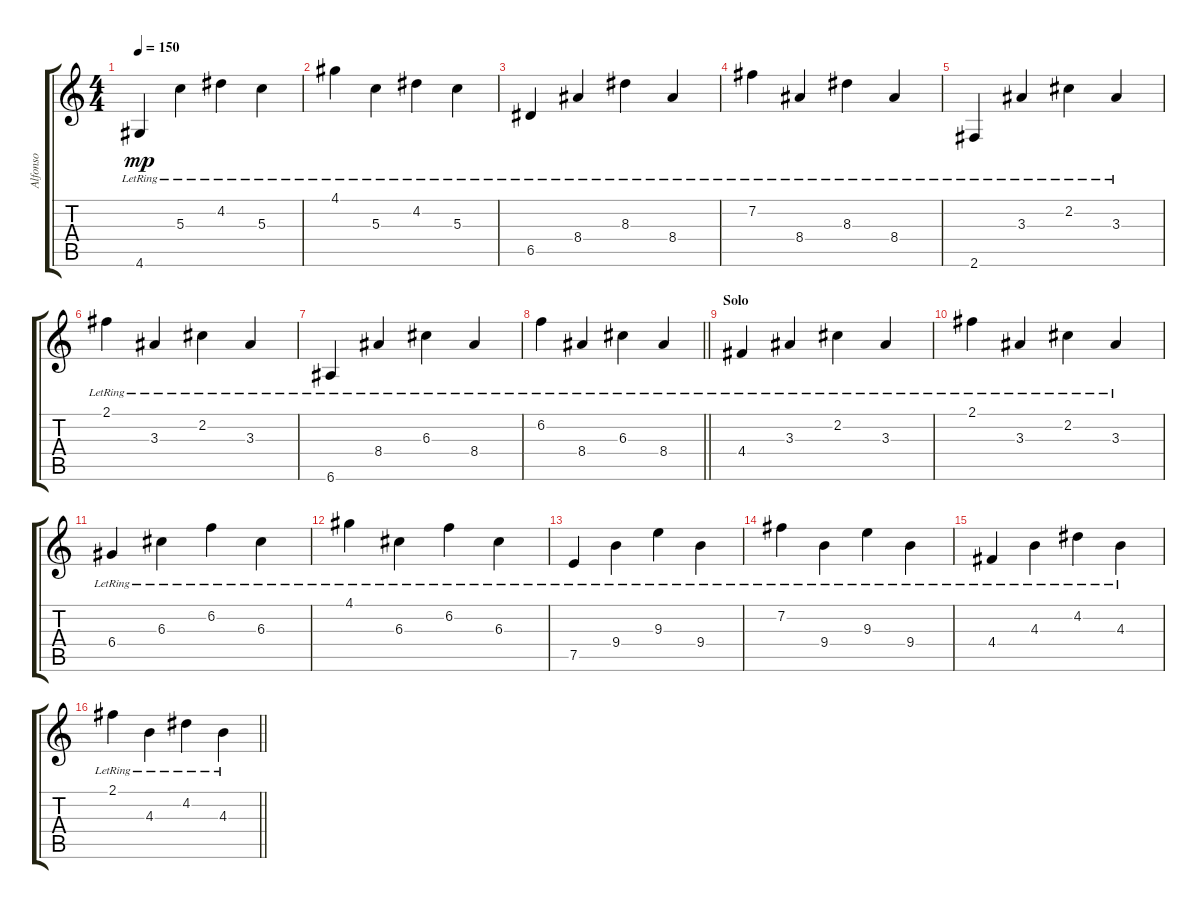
\track ("Alfonso" "Alfonso") {instrument electricguitarjazz}
\staff {score tabs}
\tuning (E4 B3 G3 D3 A2 E2) {hide}
\ts (4 4)
\tempo 150
\clef g2
\ks c
4.6{lr}.4{dy mp} 5.3{lr}.4 4.2{lr}.4 5.3{lr}.4 |
4.1{lr}.4 5.3{lr}.4 4.2{lr}.4 5.3{lr}.4 |
6.5{lr}.4 8.4{lr}.4 8.3{lr}.4 8.4{lr}.4 |
7.2{lr}.4 8.4{lr}.4 8.3{lr}.4 8.4{lr}.4 |
2.6{lr}.4 3.3{lr}.4 2.2{lr}.4 3.3{lr}.4 |
2.1{lr}.4 3.3{lr}.4 2.2{lr}.4 3.3{lr}.4 |
6.6{lr}.4 8.4{lr}.4 6.3{lr}.4 8.4{lr}.4 |
\barLineRight lightlight
6.2{lr}.4 8.4{lr}.4 6.3{lr}.4 8.4{lr}.4 |
\section ("" "Solo")
4.4{lr}.4 3.3{lr}.4 2.2{lr}.4 3.3{lr}.4 |
2.1{lr}.4 3.3{lr}.4 2.2{lr}.4 3.3{lr}.4 |
6.4{lr}.4 6.3{lr}.4 6.2{lr}.4 6.3{lr}.4 |
4.1{lr}.4 6.3{lr}.4 6.2{lr}.4 6.3{lr}.4 |
7.5{lr}.4 9.4{lr}.4 9.3{lr}.4 9.4{lr}.4 |
7.2{lr}.4 9.4{lr}.4 9.3{lr}.4 9.4{lr}.4 |
4.4{lr}.4 4.3{lr}.4 4.2{lr}.4 4.3{lr}.4 |
\barLineRight lightlight
2.1{lr}.4 4.3{lr}.4 4.2{lr}.4 4.3{lr}.4
